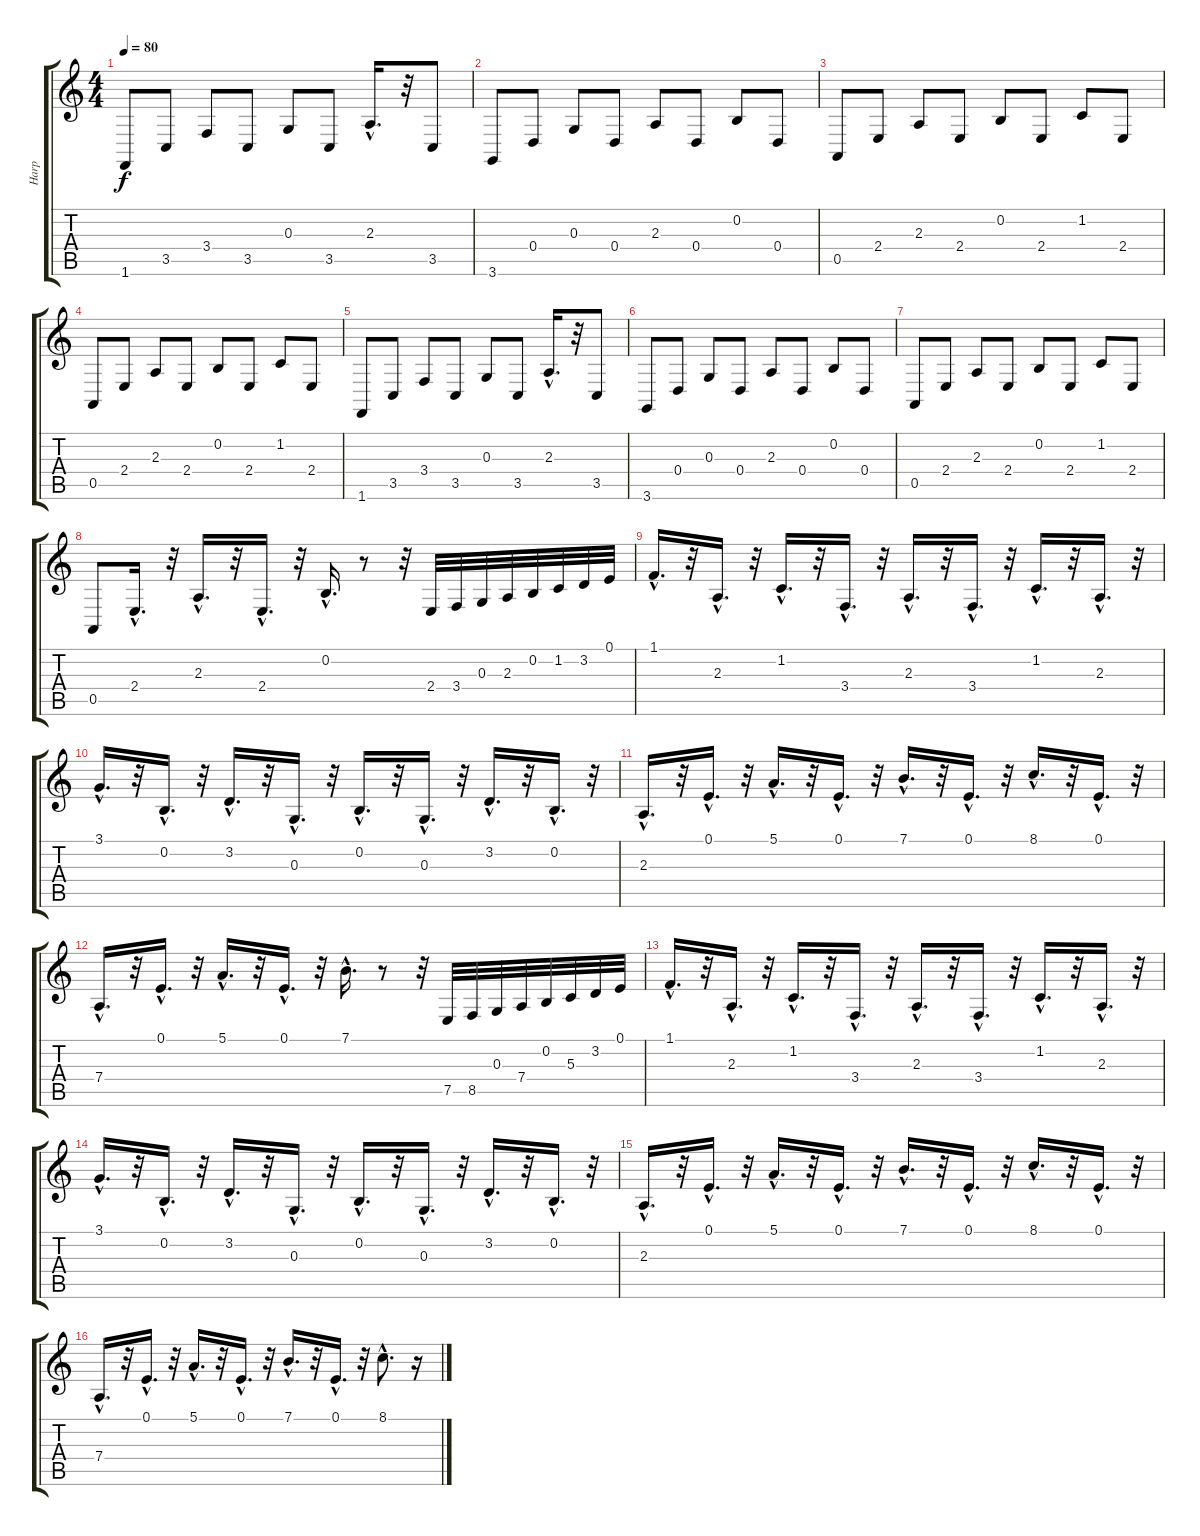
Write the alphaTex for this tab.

\track ("Harp                " "Harp      ") {instrument orchestralharp}
\staff {score tabs}
\tuning (E4 B3 G3 D3 A2 E2) {hide}
\ts (4 4)
\tempo 80
\clef g2
\ks c
1.6.8{dy f} 3.5.8 3.4.8 3.5.8 0.3.8 3.5.8 2.3{hac}.16{d} r.32 3.5.8 |
3.6.8 0.4.8 0.3.8 0.4.8 2.3.8 0.4.8 0.2.8 0.4.8 |
0.5.8 2.4.8 2.3.8 2.4.8 0.2.8 2.4.8 1.2.8 2.4.8 |
0.5.8 2.4.8 2.3.8 2.4.8 0.2.8 2.4.8 1.2.8 2.4.8 |
1.6.8 3.5.8 3.4.8 3.5.8 0.3.8 3.5.8 2.3{hac}.16{d} r.32 3.5.8 |
3.6.8 0.4.8 0.3.8 0.4.8 2.3.8 0.4.8 0.2.8 0.4.8 |
0.5.8 2.4.8 2.3.8 2.4.8 0.2.8 2.4.8 1.2.8 2.4.8 |
0.5.8 2.4{hac}.16{d} r.32 2.3{hac}.16{d} r.32 2.4{hac}.16{d} r.32 0.2{hac}.16{d} r.8 r.32 2.4.32 3.4.32 0.3.32 2.3.32 0.2.32 1.2.32 3.2.32 0.1.32 |
1.1{hac}.16{d} r.32 2.3{hac}.16{d} r.32 1.2{hac}.16{d} r.32 3.4{hac}.16{d} r.32 2.3{hac}.16{d} r.32 3.4{hac}.16{d} r.32 1.2{hac}.16{d} r.32 2.3{hac}.16{d} r.32 |
3.1{hac}.16{d} r.32 0.2{hac}.16{d} r.32 3.2{hac}.16{d} r.32 0.3{hac}.16{d} r.32 0.2{hac}.16{d} r.32 0.3{hac}.16{d} r.32 3.2{hac}.16{d} r.32 0.2{hac}.16{d} r.32 |
2.3{hac}.16{d} r.32 0.1{hac}.16{d} r.32 5.1{hac}.16{d} r.32 0.1{hac}.16{d} r.32 7.1{hac}.16{d} r.32 0.1{hac}.16{d} r.32 8.1{hac}.16{d} r.32 0.1{hac}.16{d} r.32 |
7.4{hac}.16{d} r.32 0.1{hac}.16{d} r.32 5.1{hac}.16{d} r.32 0.1{hac}.16{d} r.32 7.1{hac}.16{d} r.8 r.32 7.5.32 8.5.32 0.3.32 7.4.32 0.2.32 5.3.32 3.2.32 0.1.32 |
1.1{hac}.16{d} r.32 2.3{hac}.16{d} r.32 1.2{hac}.16{d} r.32 3.4{hac}.16{d} r.32 2.3{hac}.16{d} r.32 3.4{hac}.16{d} r.32 1.2{hac}.16{d} r.32 2.3{hac}.16{d} r.32 |
3.1{hac}.16{d} r.32 0.2{hac}.16{d} r.32 3.2{hac}.16{d} r.32 0.3{hac}.16{d} r.32 0.2{hac}.16{d} r.32 0.3{hac}.16{d} r.32 3.2{hac}.16{d} r.32 0.2{hac}.16{d} r.32 |
2.3{hac}.16{d} r.32 0.1{hac}.16{d} r.32 5.1{hac}.16{d} r.32 0.1{hac}.16{d} r.32 7.1{hac}.16{d} r.32 0.1{hac}.16{d} r.32 8.1{hac}.16{d} r.32 0.1{hac}.16{d} r.32 |
7.4{hac}.16{d} r.32 0.1{hac}.16{d} r.32 5.1{hac}.16{d} r.32 0.1{hac}.16{d} r.32 7.1{hac}.16{d} r.32 0.1{hac}.16{d} r.32 8.1{hac}.8{d} r.16
